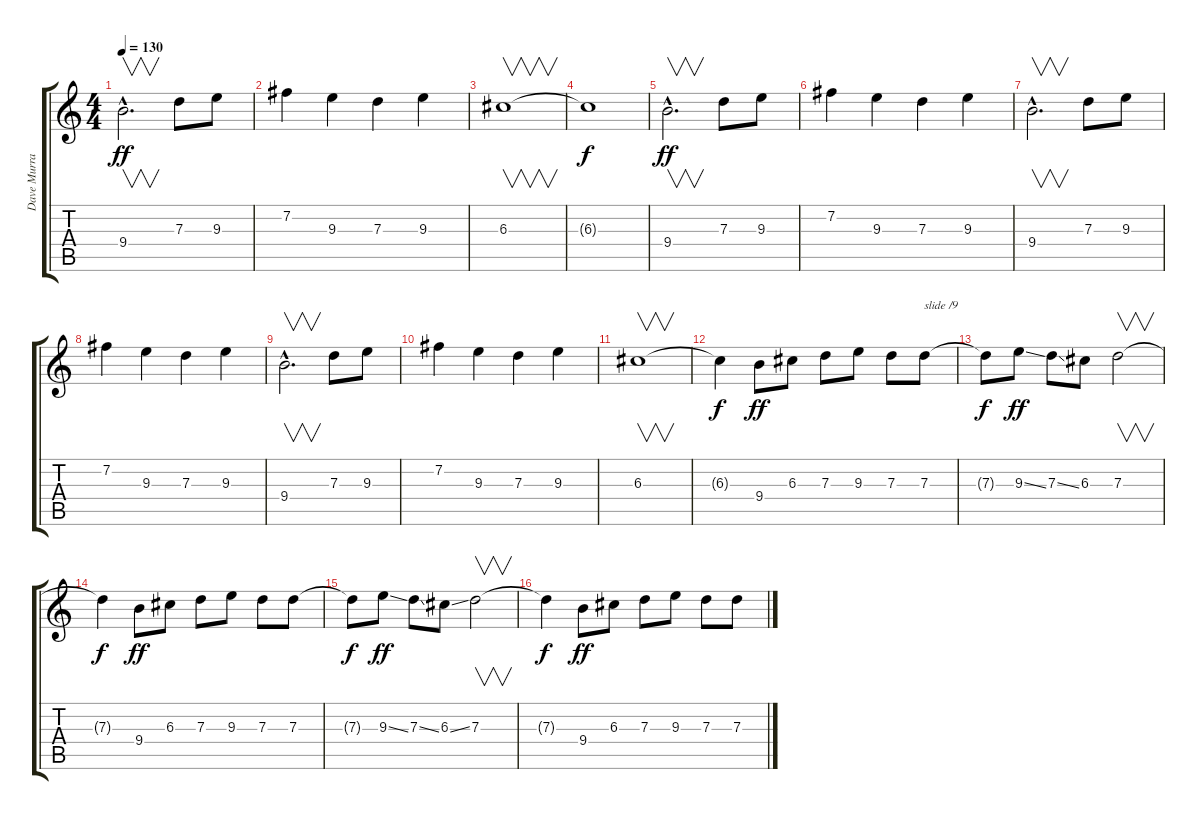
\track ("Dave Murray" "Dave Murra") {instrument overdrivenguitar}
\staff {score tabs}
\tuning (E4 B3 G3 D3 A2 E2) {hide}
\ts (4 4)
\tempo 130
\clef g2
\ks c
9.4{hac}.2{v d dy ff} 7.3.8 9.3.8 |
7.2.4 9.3.4 7.3.4 9.3.4 |
6.3.1{v} |
6.3{t}.1{dy f} |
9.4{hac}.2{v d dy ff} 7.3.8 9.3.8 |
7.2.4 9.3.4 7.3.4 9.3.4 |
9.4{hac}.2{v d} 7.3.8 9.3.8 |
7.2.4 9.3.4 7.3.4 9.3.4 |
9.4{hac}.2{v d} 7.3.8 9.3.8 |
7.2.4 9.3.4 7.3.4 9.3.4 |
6.3.1{v} |
6.3{t}.4{dy f} 9.4.8{dy ff} 6.3.8 7.3.8 9.3.8 7.3.8 7.3.8{txt "slide /9"} |
7.3{t}.8{dy f} 9.3{ss}.8{dy ff} 7.3{ss}.8 6.3.8 7.3.2{v} |
7.3{t}.4{dy f} 9.4.8{dy ff} 6.3.8 7.3.8 9.3.8 7.3.8 7.3.8 |
7.3{t}.8{dy f} 9.3{ss}.8{dy ff} 7.3{ss}.8 6.3{ss}.8 7.3.2{v} |
7.3{t}.4{dy f} 9.4.8{dy ff} 6.3.8 7.3.8 9.3.8 7.3.8 7.3.8
